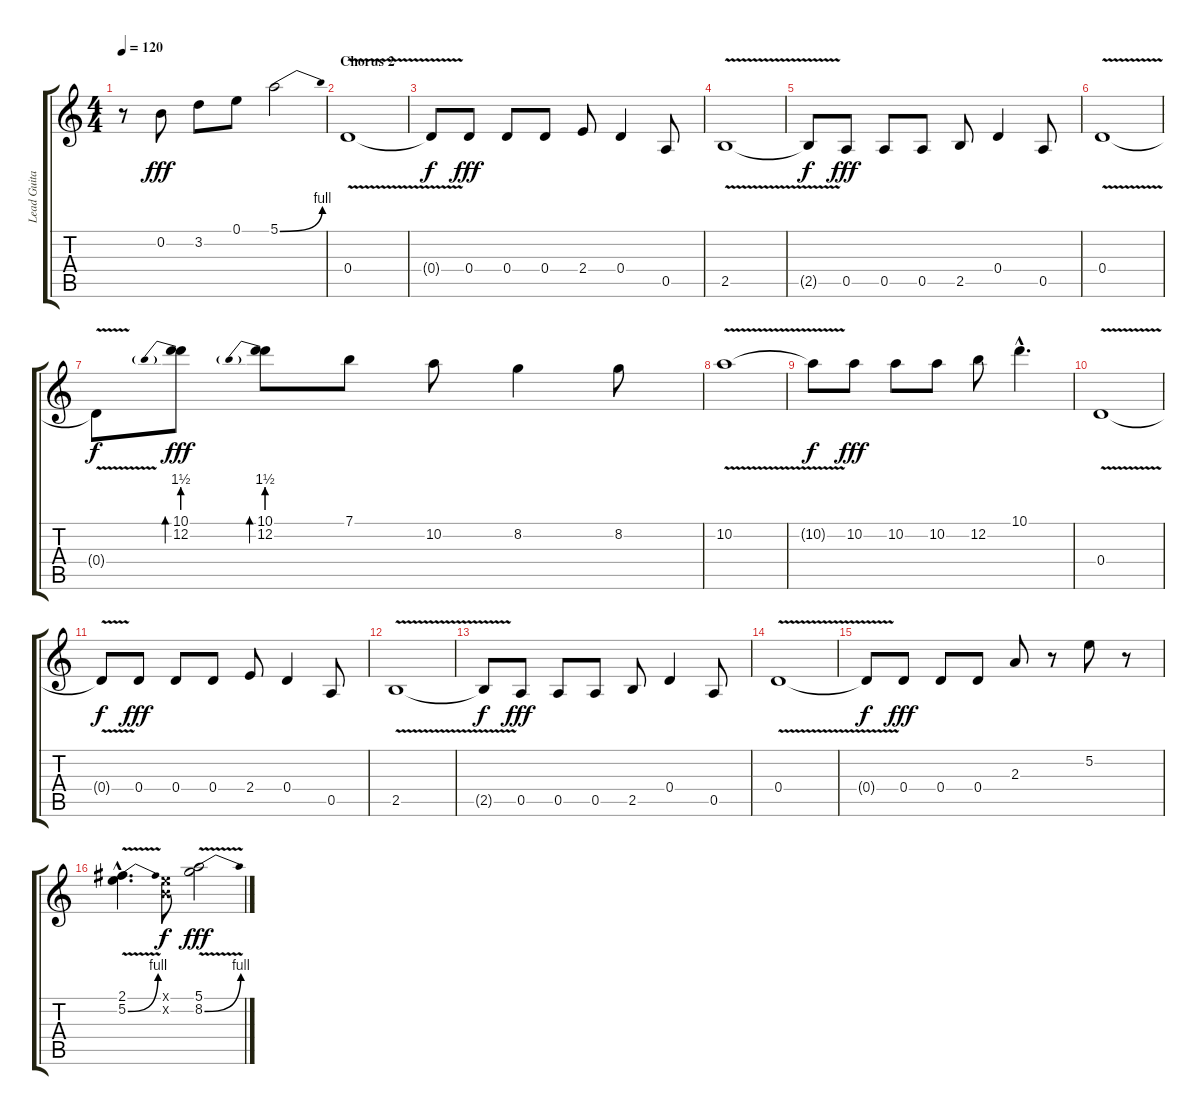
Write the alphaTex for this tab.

\track ("Lead Guitar" "Lead Guita") {instrument electricguitarmuted}
\staff {score tabs}
\tuning (E4 B3 G3 D3 A2 E2) {hide}
\ts (4 4)
\tempo 120
\clef g2
\ks c
r.8{dy fff} 0.2.8 3.2.8 0.1.8 5.1{be (bend 0 0 60 4)}.2 |
\section ("" "Chorus 2")
0.4{v}.1 |
0.4{t}.8{dy f} 0.4.8{dy fff} 0.4.8 0.4.8 2.4.8 0.4.4 0.5.8 |
2.5{v}.1 |
2.5{t}.8{dy f} 0.5.8{dy fff} 0.5.8 0.5.8 2.5.8 0.4.4 0.5.8 |
0.4{v}.1 |
0.4{t}.8{dy f} (10.1 12.2{be (prebend 0 6 60 6)}).8{bd 480 dy fff volume 10} (10.1 12.2{be (prebend 0 6 60 6)}).8{bd 480} 7.1.8 10.2.8 8.2.4 8.2.8 |
10.2{v}.1 |
10.2{t}.8{dy f} 10.2.8{dy fff} 10.2.8 10.2.8 12.2.8 10.1{hac}.4{d} |
0.4{v}.1{volume 16} |
0.4{t}.8{dy f} 0.4.8{dy fff} 0.4.8 0.4.8 2.4.8 0.4.4 0.5.8 |
2.5{v}.1 |
2.5{t}.8{dy f} 0.5.8{dy fff} 0.5.8 0.5.8 2.5.8 0.4.4 0.5.8 |
0.4{v}.1 |
0.4{t}.8{dy f} 0.4.8{dy fff} 0.4.8 0.4.8 2.3.8 r.8 5.2.8 r.8 |
(2.1{hac} 5.2{be (bend 0 0 60 4) v hac}).4{d} (0.1{x} 0.2{x}).8{dy f} (5.1 8.2{be (bend 0 0 60 4) v}).2{dy fff}
